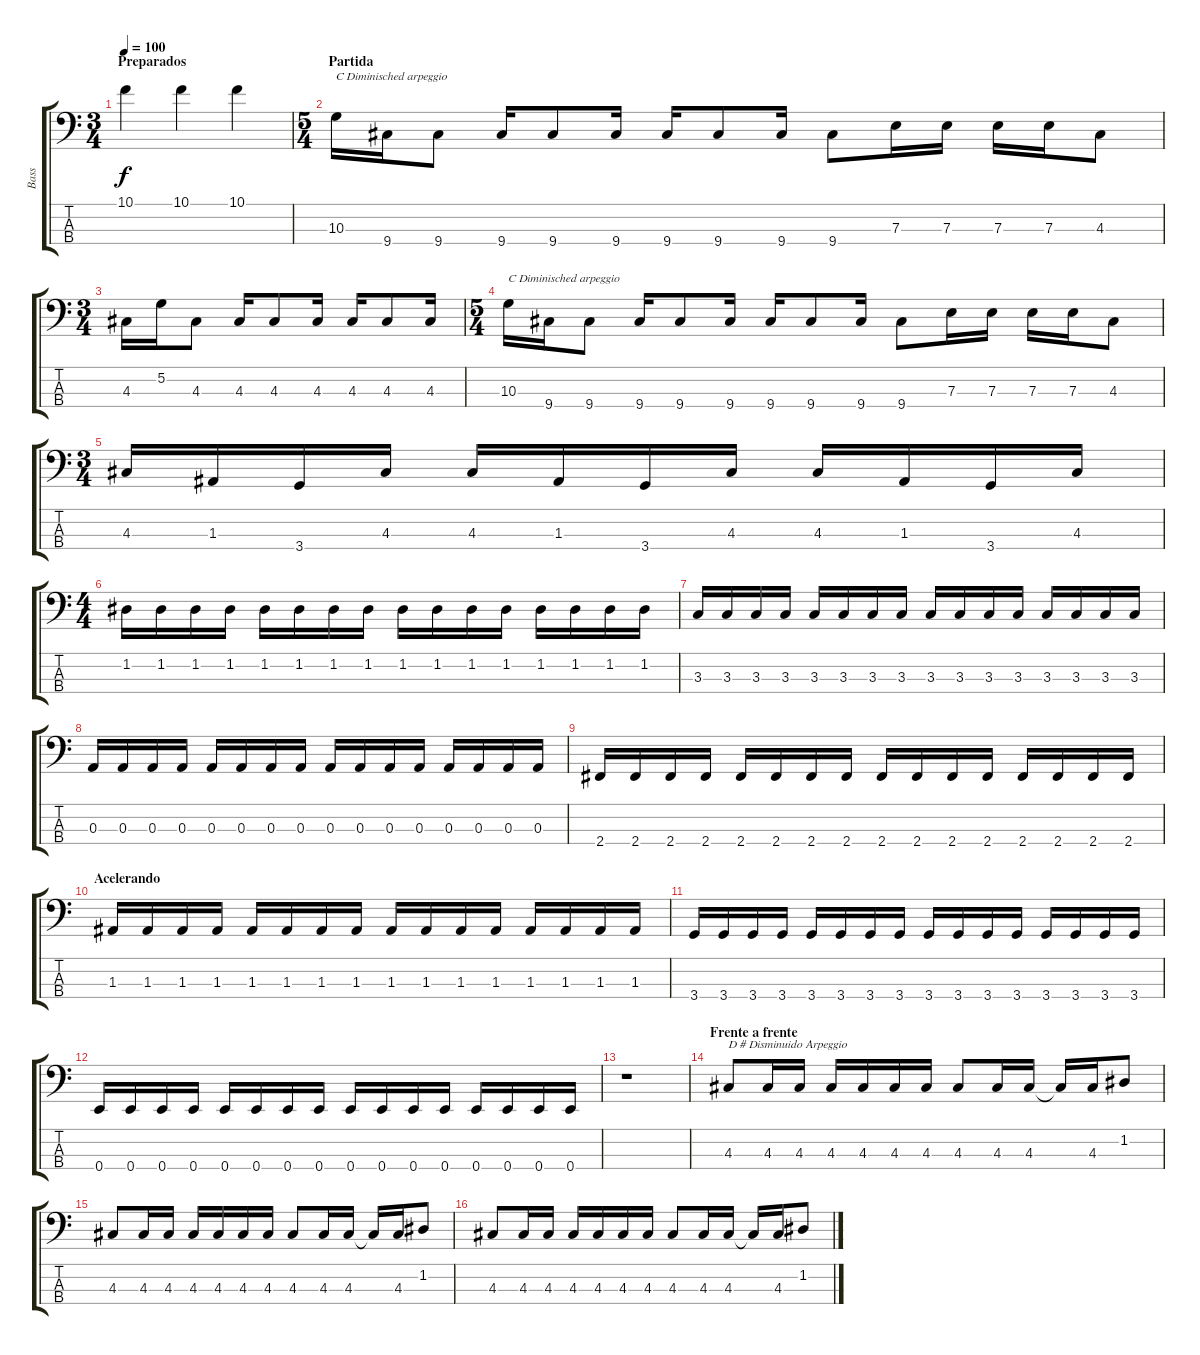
\track ("Bass" "Bass") {instrument electricbassfinger}
\staff {score tabs}
\tuning (G2 D2 A1 E1) {hide}
\ts (3 4)
\section ("" "Preparados")
\tempo 100
\clef f4
\ks c
10.1.4{dy f instrument electricbassfinger} 10.1.4 10.1.4 |
\ts (5 4)
\section ("" "Partida")
10.3.16{txt "C Diminisched arpeggio"} 9.4.16 9.4.8 9.4.16 9.4.8 9.4.16 9.4.16 9.4.8 9.4.16 9.4.8 7.3.16 7.3.16 7.3.16 7.3.16 4.3.8 |
\ts (3 4)
4.3.16 5.2.16 4.3.8 4.3.16 4.3.8 4.3.16 4.3.16 4.3.8 4.3.16 |
\ts (5 4)
10.3.16{txt "C Diminisched arpeggio"} 9.4.16 9.4.8 9.4.16 9.4.8 9.4.16 9.4.16 9.4.8 9.4.16 9.4.8 7.3.16 7.3.16 7.3.16 7.3.16 4.3.8 |
\ts (3 4)
4.3.16 1.3.16 3.4.16 4.3.16 4.3.16 1.3.16 3.4.16 4.3.16 4.3.16 1.3.16 3.4.16 4.3.16 |
\ts (4 4)
1.2.16 1.2.16 1.2.16 1.2.16 1.2.16 1.2.16 1.2.16 1.2.16 1.2.16 1.2.16 1.2.16 1.2.16 1.2.16 1.2.16 1.2.16 1.2.16 |
3.3.16 3.3.16 3.3.16 3.3.16 3.3.16 3.3.16 3.3.16 3.3.16 3.3.16 3.3.16 3.3.16 3.3.16 3.3.16 3.3.16 3.3.16 3.3.16 |
0.3.16 0.3.16 0.3.16 0.3.16 0.3.16 0.3.16 0.3.16 0.3.16 0.3.16 0.3.16 0.3.16 0.3.16 0.3.16 0.3.16 0.3.16 0.3.16 |
2.4.16 2.4.16 2.4.16 2.4.16 2.4.16 2.4.16 2.4.16 2.4.16 2.4.16 2.4.16 2.4.16 2.4.16 2.4.16 2.4.16 2.4.16 2.4.16 |
\section ("" "Acelerando ")
1.3.16 1.3.16 1.3.16 1.3.16 1.3.16 1.3.16 1.3.16 1.3.16 1.3.16 1.3.16 1.3.16 1.3.16 1.3.16 1.3.16 1.3.16 1.3.16 |
3.4.16 3.4.16 3.4.16 3.4.16 3.4.16 3.4.16 3.4.16 3.4.16 3.4.16 3.4.16 3.4.16 3.4.16 3.4.16 3.4.16 3.4.16 3.4.16 |
0.4.16 0.4.16 0.4.16 0.4.16 0.4.16 0.4.16 0.4.16 0.4.16 0.4.16 0.4.16 0.4.16 0.4.16 0.4.16 0.4.16 0.4.16 0.4.16 |
r.1 |
\section ("" "Frente a frente")
4.3.8{txt "D # Disminuido Arpeggio"} 4.3.16 4.3.16 4.3.16 4.3.16 4.3.16 4.3.16 4.3.8 4.3.16 4.3.16 4.3{t}.16 4.3.16 1.2.8 |
4.3.8 4.3.16 4.3.16 4.3.16 4.3.16 4.3.16 4.3.16 4.3.8 4.3.16 4.3.16 4.3{t}.16 4.3.16 1.2.8 |
4.3.8 4.3.16 4.3.16 4.3.16 4.3.16 4.3.16 4.3.16 4.3.8 4.3.16 4.3.16 4.3{t}.16 4.3.16 1.2.8
